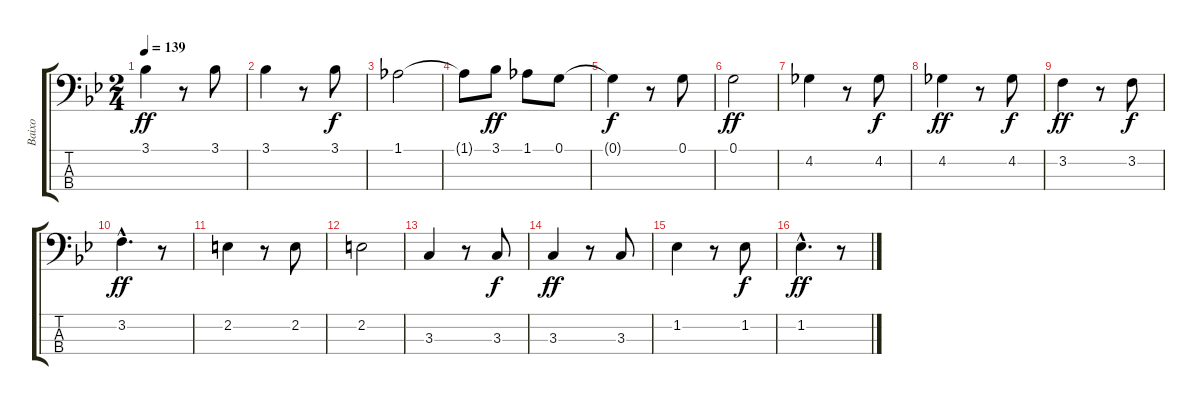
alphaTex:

\track ("Baixo" "Baixo") {instrument electricbassfinger}
\staff {score tabs}
\tuning (G2 D2 A1 E1) {hide}
\ts (2 4)
\tempo 139
\clef f4
\ks bb
3.1.4{dy ff} r.8 3.1.8 |
3.1.4 r.8 3.1.8{dy f} |
1.1.2 |
1.1{t}.8 3.1.8{dy ff} 1.1.8 0.1.8 |
0.1{t}.4{dy f} r.8 0.1.8 |
0.1.2{dy ff} |
4.2.4 r.8 4.2.8{dy f} |
4.2.4{dy ff} r.8 4.2.8{dy f} |
3.2.4{dy ff} r.8 3.2.8{dy f} |
3.2{hac}.4{d dy ff} r.8 |
2.2.4 r.8 2.2.8 |
2.2.2 |
3.3.4 r.8 3.3.8{dy f} |
3.3.4{dy ff} r.8 3.3.8 |
1.2.4 r.8 1.2.8{dy f} |
1.2{hac}.4{d dy ff} r.8
